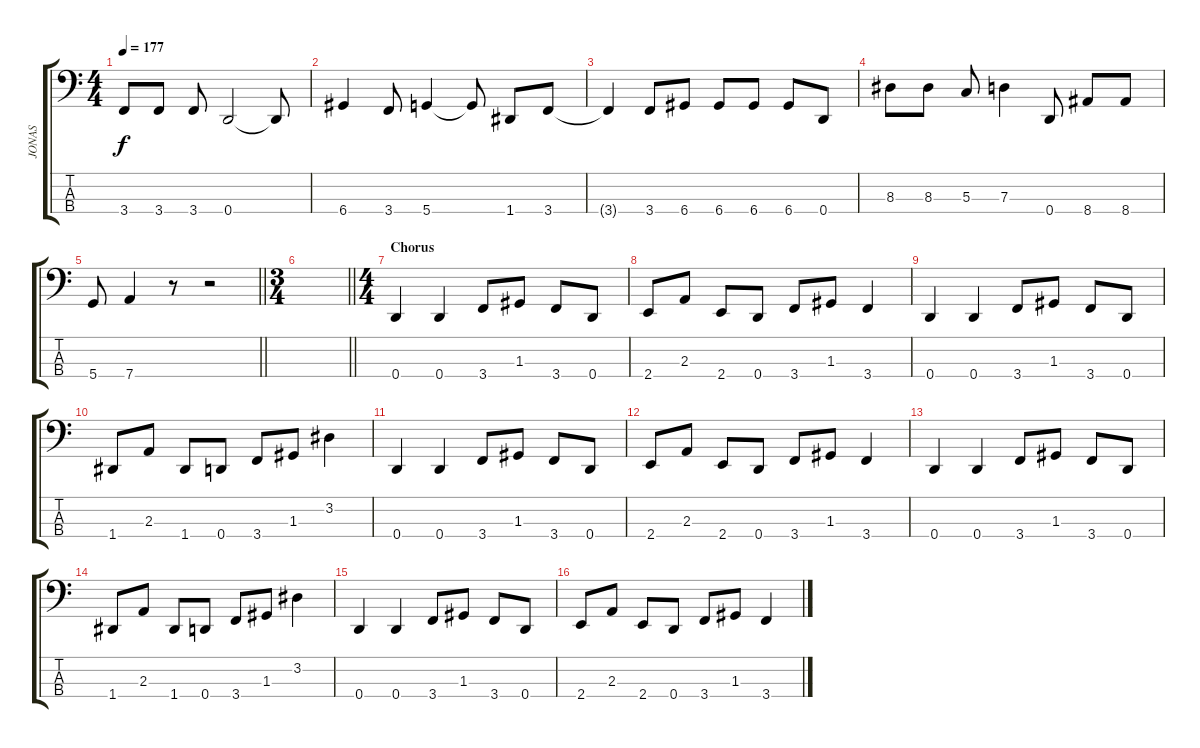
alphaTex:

\track ("JONAS" "JONAS") {instrument electricbasspick}
\staff {score tabs}
\tuning (F2 C2 G1 D1) {hide}
\ts (4 4)
\tempo 177
\clef f4
\ks c
3.4{t}.8{dy f} 3.4.8 3.4.8 0.4.2 0.4{t}.8 |
6.4.4 3.4.8 5.4.4 5.4{t}.8 1.4.8 3.4.8 |
3.4{t}.4 3.4.8 6.4.8 6.4.8 6.4.8 6.4.8 0.4.8 |
8.3.8 8.3.8 5.3.8 7.3.4 0.4.8 8.4.8 8.4.8 |
\barLineRight lightlight
5.4.8 7.4.4 r.8 r.2 |
\ts (3 4)
\barLineRight lightlight
|
\ts (4 4)
\section ("" "Chorus")
0.4.4 0.4.4 3.4.8 1.3.8 3.4.8 0.4.8 |
2.4.8 2.3.8 2.4.8 0.4.8 3.4.8 1.3.8 3.4.4 |
0.4.4 0.4.4 3.4.8 1.3.8 3.4.8 0.4.8 |
1.4.8 2.3.8 1.4.8 0.4.8 3.4.8 1.3.8 3.2.4 |
0.4.4 0.4.4 3.4.8 1.3.8 3.4.8 0.4.8 |
2.4.8 2.3.8 2.4.8 0.4.8 3.4.8 1.3.8 3.4.4 |
0.4.4 0.4.4 3.4.8 1.3.8 3.4.8 0.4.8 |
1.4.8 2.3.8 1.4.8 0.4.8 3.4.8 1.3.8 3.2.4 |
0.4.4 0.4.4 3.4.8 1.3.8 3.4.8 0.4.8 |
2.4.8 2.3.8 2.4.8 0.4.8 3.4.8 1.3.8 3.4.4
